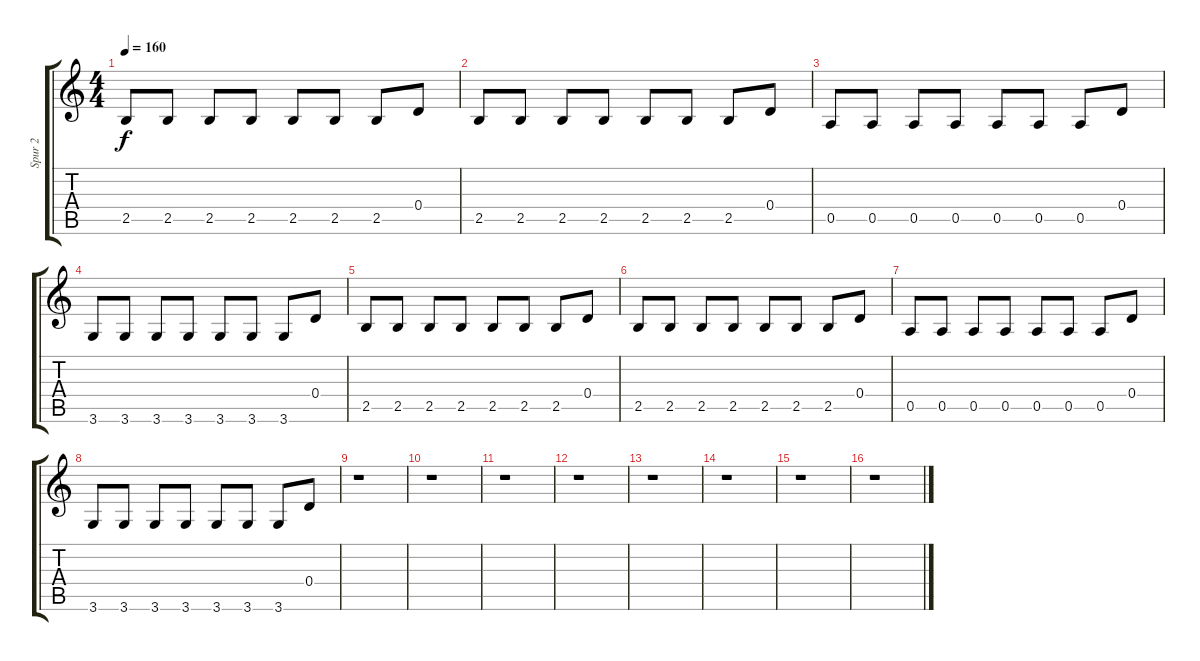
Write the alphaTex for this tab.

\track ("Spur 2" "Spur 2") {instrument distortionguitar}
\staff {score tabs}
\tuning (E4 B3 G3 D3 A2 E2) {hide}
\ts (4 4)
\tempo 160
\clef g2
\ks c
2.5.8{dy f} 2.5.8 2.5.8 2.5.8 2.5.8 2.5.8 2.5.8 0.4.8 |
2.5.8 2.5.8 2.5.8 2.5.8 2.5.8 2.5.8 2.5.8 0.4.8 |
0.5.8 0.5.8 0.5.8 0.5.8 0.5.8 0.5.8 0.5.8 0.4.8 |
3.6.8 3.6.8 3.6.8 3.6.8 3.6.8 3.6.8 3.6.8 0.4.8 |
2.5.8 2.5.8 2.5.8 2.5.8 2.5.8 2.5.8 2.5.8 0.4.8 |
2.5.8 2.5.8 2.5.8 2.5.8 2.5.8 2.5.8 2.5.8 0.4.8 |
0.5.8 0.5.8 0.5.8 0.5.8 0.5.8 0.5.8 0.5.8 0.4.8 |
3.6.8 3.6.8 3.6.8 3.6.8 3.6.8 3.6.8 3.6.8 0.4.8 |
r.1 |
r.1 |
r.1 |
r.1 |
r.1 |
r.1 |
r.1 |
r.1
